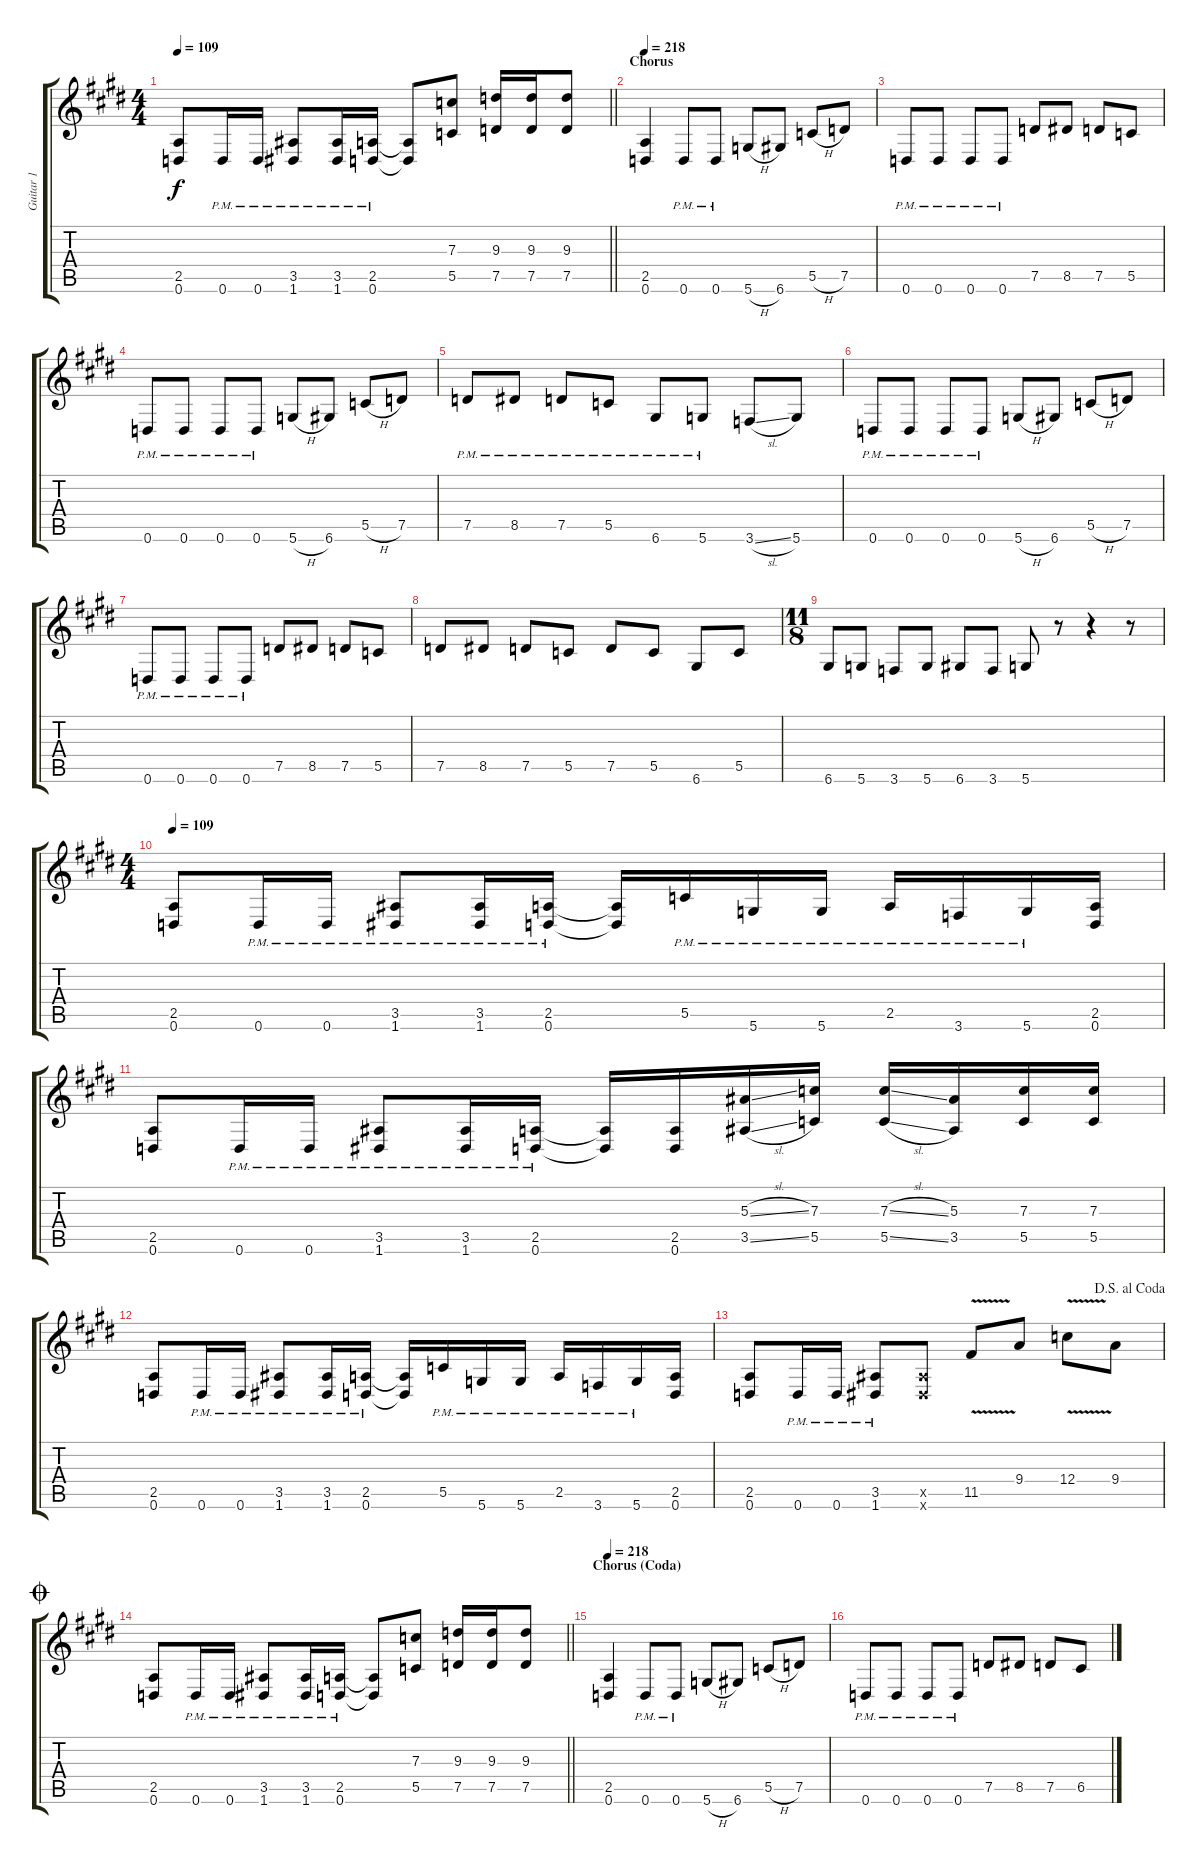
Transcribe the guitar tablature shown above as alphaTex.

\track ("Guitar 1" "Guitar 1") {instrument distortionguitar}
\staff {score tabs}
\tuning (D4 A3 F3 C3 G2 D2) {hide}
\ts (4 4)
\tempo 109
\clef g2
\barLineRight lightlight
\ks e
(2.5 0.6).8{dy f} 0.6{pm}.16 0.6{pm}.16 (3.5{pm} 1.6{pm}).8 (3.5{pm} 1.6{pm}).16 (2.5{pm} 0.6{pm}).16 (2.5{t} 0.6{t}).8 (7.3 5.5).8 (9.3 7.5).16 (9.3 7.5).16 (9.3 7.5).8 |
\section ("" "Chorus")
\tempo 218
(2.5 0.6).4 0.6{pm}.8 0.6{pm}.8 5.6{h}.8 6.6.8 5.5{h}.8 7.5.8 |
0.6{pm}.8 0.6{pm}.8 0.6{pm}.8 0.6{pm}.8 7.5.8 8.5.8 7.5.8 5.5.8 |
0.6{pm}.8 0.6{pm}.8 0.6{pm}.8 0.6{pm}.8 5.6{h}.8 6.6.8 5.5{h}.8 7.5.8 |
7.5{pm}.8 8.5{pm}.8 7.5{pm}.8 5.5{pm}.8 6.6{pm}.8 5.6{pm}.8 3.6{sl}.8 5.6.8 |
0.6{pm}.8 0.6{pm}.8 0.6{pm}.8 0.6{pm}.8 5.6{h}.8 6.6.8 5.5{h}.8 7.5.8 |
0.6{pm}.8 0.6{pm}.8 0.6{pm}.8 0.6{pm}.8 7.5.8 8.5.8 7.5.8 5.5.8 |
7.5.8 8.5.8 7.5.8 5.5.8 7.5.8 5.5.8 6.6.8 5.5.8 |
\ts (11 8)
6.6.8 5.6.8 3.6.8 5.6.8 6.6.8 3.6.8 5.6.8 r.8 r.4 r.8 |
\ts (4 4)
\tempo 109
(2.5 0.6).8 0.6{pm}.16 0.6{pm}.16 (3.5{pm} 1.6{pm}).8 (3.5{pm} 1.6{pm}).16 (2.5{pm} 0.6{pm}).16 (2.5{t} 0.6{t}).16 5.5{pm}.16 5.6{pm}.16 5.6{pm}.16 2.5{pm}.16 3.6{pm}.16 5.6{pm}.16 (2.5 0.6).16 |
(2.5 0.6).8 0.6{pm}.16 0.6{pm}.16 (3.5{pm} 1.6{pm}).8 (3.5{pm} 1.6{pm}).16 (2.5{pm} 0.6{pm}).16 (2.5{t} 0.6{t}).16 (2.5 0.6).16 (5.3{sl} 3.5{sl}).16 (7.3 5.5).16 (7.3{sl} 5.5{sl}).16 (5.3 3.5).16 (7.3 5.5).16 (7.3 5.5).16 |
(2.5 0.6).8 0.6{pm}.16 0.6{pm}.16 (3.5{pm} 1.6{pm}).8 (3.5{pm} 1.6{pm}).16 (2.5{pm} 0.6{pm}).16 (2.5{t} 0.6{t}).16 5.5{pm}.16 5.6{pm}.16 5.6{pm}.16 2.5{pm}.16 3.6{pm}.16 5.6{pm}.16 (2.5 0.6).16 |
\jump dalsegnoalcoda
(2.5 0.6).8 0.6{pm}.16 0.6{pm}.16 (3.5{pm} 1.6{pm}).8 (3.5{x} 1.6{x}).8 11.5{v}.8 9.4.8 12.4{v}.8 9.4.8 |
\jump coda
\barLineRight lightlight
(2.5 0.6).8 0.6{pm}.16 0.6{pm}.16 (3.5{pm} 1.6{pm}).8 (3.5{pm} 1.6{pm}).16 (2.5{pm} 0.6{pm}).16 (2.5{t} 0.6{t}).8 (7.3 5.5).8 (9.3 7.5).16 (9.3 7.5).16 (9.3 7.5).8 |
\section ("" "Chorus (Coda)")
\tempo 218
(2.5 0.6).4 0.6{pm}.8 0.6{pm}.8 5.6{h}.8 6.6.8 5.5{h}.8 7.5.8 |
0.6{pm}.8 0.6{pm}.8 0.6{pm}.8 0.6{pm}.8 7.5.8 8.5.8 7.5.8 6.5.8
